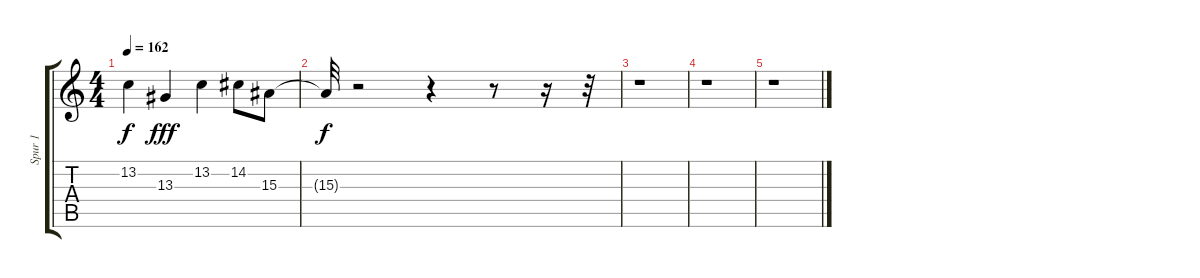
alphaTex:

\track ("Spur 1" "Spur 1") {instrument recorder}
\staff {score tabs}
\tuning (E4 B3 G3 D3 A2 E2) {hide}
\ts (4 4)
\tempo 162
\clef g2
\ks c
13.2{t}.4{dy f} 13.3.4{dy fff} 13.2.4 14.2.8 15.3.8 |
15.3{t}.32{dy f} r.2 r.4 r.8 r.16 r.32 |
r.1 |
r.1 |
r.1
